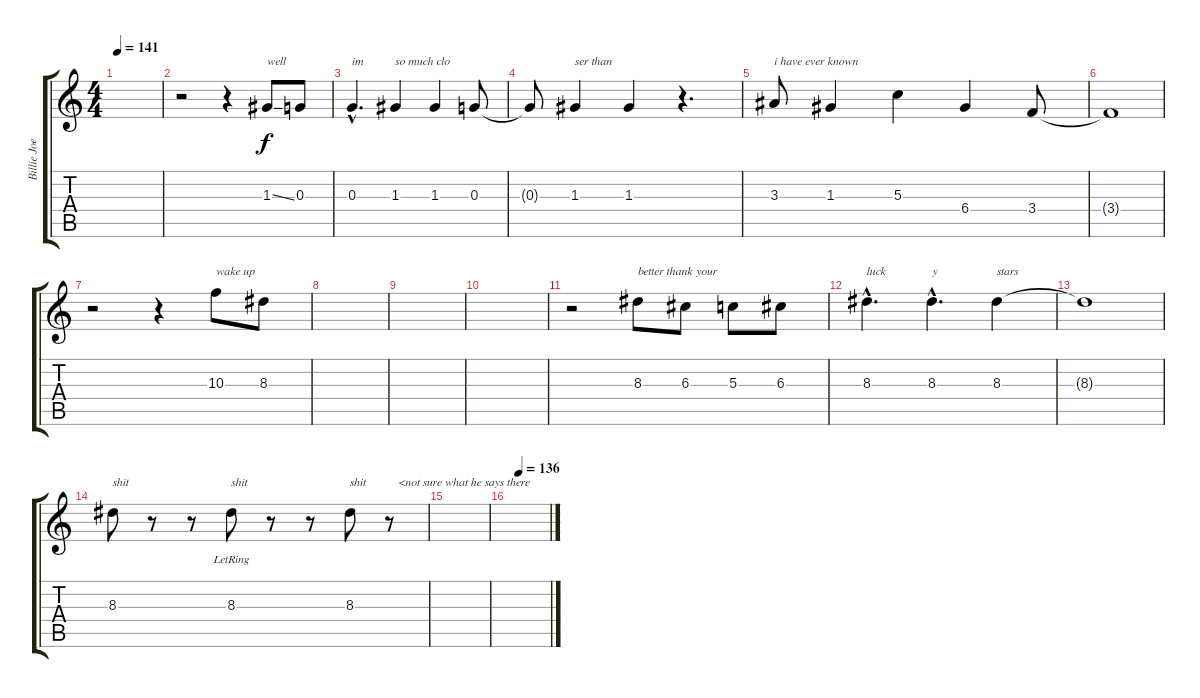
\track ("Billie Joe (Vocals)" "Billie Joe") {instrument overdrivenguitar}
\staff {score tabs}
\tuning (E4 B3 G3 D3 A2 E2) {hide}
\ts (4 4)
\tempo 141
\clef g2
\ks c
|
r.2 r.4 1.3{ss}.8{txt "well"} 0.3.8 |
0.3{hac}.4{d txt "im"} 1.3.4{txt "so much clo "} 1.3.4 0.3.8 |
0.3{t}.8 1.3.4{txt "ser than"} 1.3.4 r.4{d} |
3.3.8{txt "i have ever known"} 1.3.4 5.3.4 6.4.4 3.4.8 |
3.4{t}.1 |
r.2 r.4 10.3.8{txt "wake up"} 8.3.8 |
|
|
|
r.2 8.3.8{txt "better thank your "} 6.3.8 5.3.8 6.3.8 |
8.3{hac}.4{d txt "luck"} 8.3{hac}.4{d txt "y"} 8.3.4{txt "stars"} |
8.3{t}.1 |
8.3.8{txt "shit"} r.8 r.8 8.3{lr}.8{txt "shit"} r.8 r.8 8.3.8{txt "shit"} r.8{txt "   <not sure what he says there"} |
|
\tempo (136 0.25)
